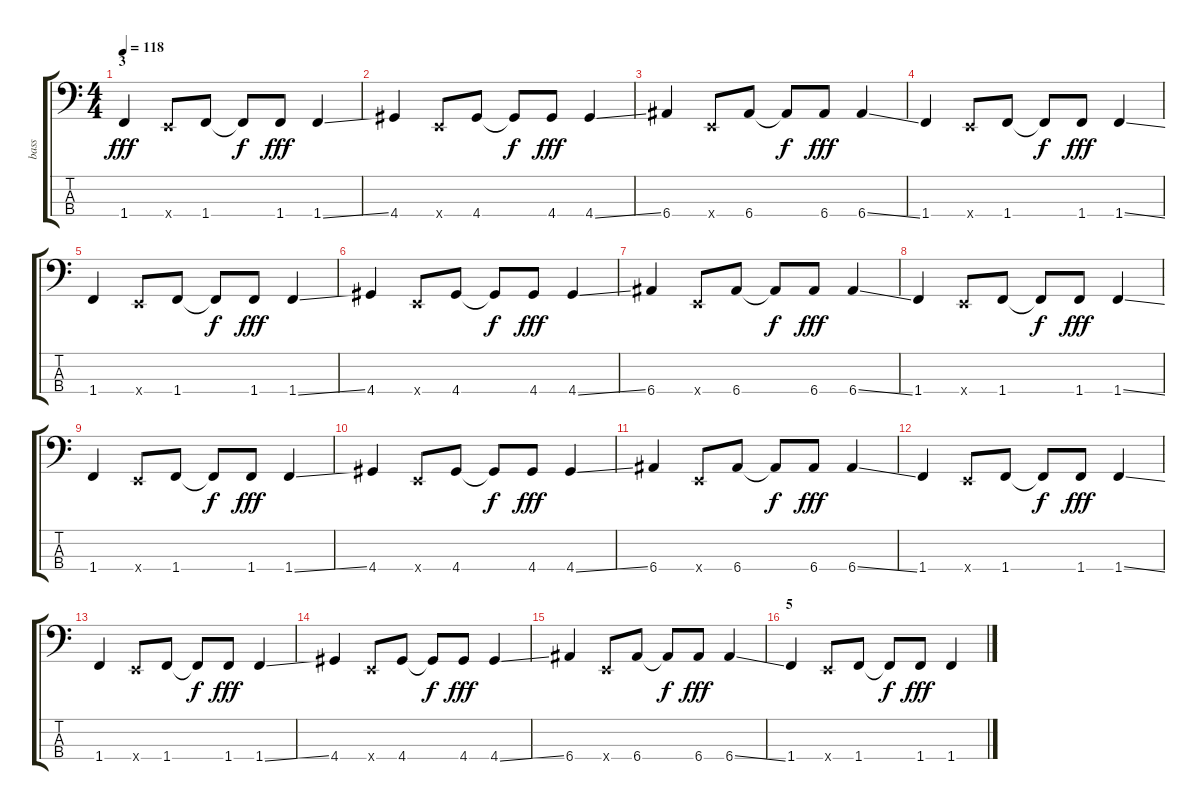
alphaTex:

\track ("bass" "bass") {instrument electricbassfinger}
\staff {score tabs}
\tuning (G2 D2 A1 E1) {hide}
\ts (4 4)
\section ("" "3")
\tempo 118
\clef f4
\ks c
1.4.4{dy fff} 0.4{x}.8 1.4.8 1.4{t}.8{dy f} 1.4.8{dy fff} 1.4{ss}.4 |
4.4.4 0.4{x}.8 4.4.8 4.4{t}.8{dy f} 4.4.8{dy fff} 4.4{ss}.4 |
6.4.4 0.4{x}.8 6.4.8 6.4{t}.8{dy f} 6.4.8{dy fff} 6.4{ss}.4 |
1.4.4 0.4{x}.8 1.4.8 1.4{t}.8{dy f} 1.4.8{dy fff} 1.4{ss}.4 |
1.4.4 0.4{x}.8 1.4.8 1.4{t}.8{dy f} 1.4.8{dy fff} 1.4{ss}.4 |
4.4.4 0.4{x}.8 4.4.8 4.4{t}.8{dy f} 4.4.8{dy fff} 4.4{ss}.4 |
6.4.4 0.4{x}.8 6.4.8 6.4{t}.8{dy f} 6.4.8{dy fff} 6.4{ss}.4 |
1.4.4 0.4{x}.8 1.4.8 1.4{t}.8{dy f} 1.4.8{dy fff} 1.4{ss}.4 |
1.4.4 0.4{x}.8 1.4.8 1.4{t}.8{dy f} 1.4.8{dy fff} 1.4{ss}.4 |
4.4.4 0.4{x}.8 4.4.8 4.4{t}.8{dy f} 4.4.8{dy fff} 4.4{ss}.4 |
6.4.4 0.4{x}.8 6.4.8 6.4{t}.8{dy f} 6.4.8{dy fff} 6.4{ss}.4 |
1.4.4 0.4{x}.8 1.4.8 1.4{t}.8{dy f} 1.4.8{dy fff} 1.4{ss}.4 |
1.4.4 0.4{x}.8 1.4.8 1.4{t}.8{dy f} 1.4.8{dy fff} 1.4{ss}.4 |
4.4.4 0.4{x}.8 4.4.8 4.4{t}.8{dy f} 4.4.8{dy fff} 4.4{ss}.4 |
6.4.4 0.4{x}.8 6.4.8 6.4{t}.8{dy f} 6.4.8{dy fff} 6.4{ss}.4 |
\section ("" "5")
1.4.4 0.4{x}.8 1.4.8 1.4{t}.8{dy f} 1.4.8{dy fff} 1.4{ss}.4
